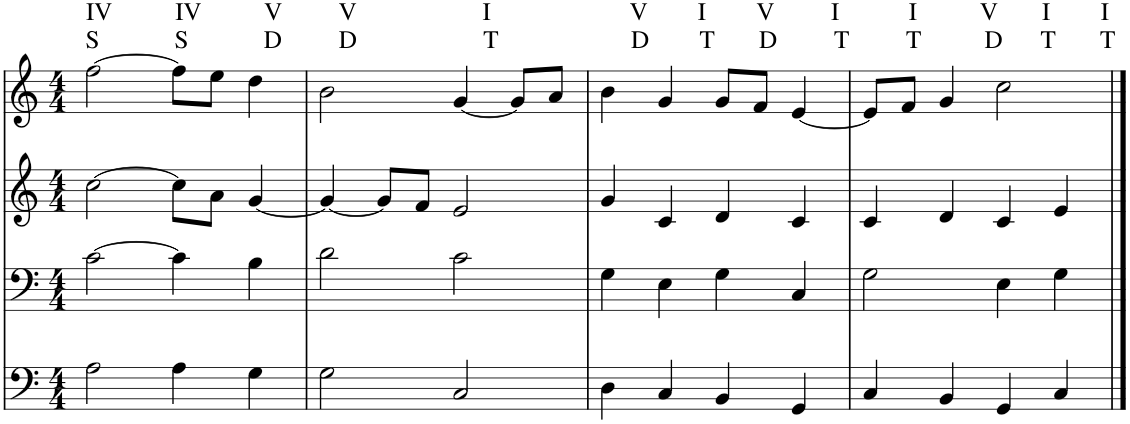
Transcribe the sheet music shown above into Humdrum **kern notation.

**kern	**kern	**kern	**kern
*part4	*part3	*part2	*part1
*staff4	*staff3	*staff2	*staff1
*I"Bassoon	*I"English Horn	*I"Clarinet	*I"Oboe
*I'Bsn	*I'Eng Hn	*I'Cl	*I'Ob
*clefF4	*clefF4	*clefG2	*clefG2
*	*Trd4c7	*Trd1c2	*
*k[]	*k[]	*k[]	*k[]
*M4/4	*M4/4	*M4/4	*M4/4
=1	=1	=1	=1
!	!	!	!LO:TX:a:t=IV          IV          V         V                    I                      V        I        V         I           I          V       I        I
!	!	!	!LO:TX:a:t=S            S            D         D                    T                     D        T       D         T         T          D      T       T
2A\	[2c\	[2cc\	[2ff\
4A\	4c\]	8cc\L]	8ff\L]
.	.	8a\J	8ee\J
4G\	4B\	[4g/	4dd\
=2	=2	=2	=2
2G\	2d\	4g/_	2b\
.	.	8g/L]	.
.	.	8f/J	.
2C/	2c\	2e/	[4g/
.	.	.	8g/L]
.	.	.	8a/J
=3	=3	=3	=3
4D\	4G\	4g/	4b\
4C/	4E\	4c/	4g/
4BB/	4G\	4d/	8g/L
.	.	.	8f/J
4GG/	4C/	4c/	[4e/
=4	=4	=4	=4
4C/	2G\	4c/	8e/L]
.	.	.	8f/J
4BB/	.	4d/	4g/
4GG/	4E\	4c/	2cc\
4C/	4G\	4e/	.
==	==	==	==
*-	*-	*-	*-
